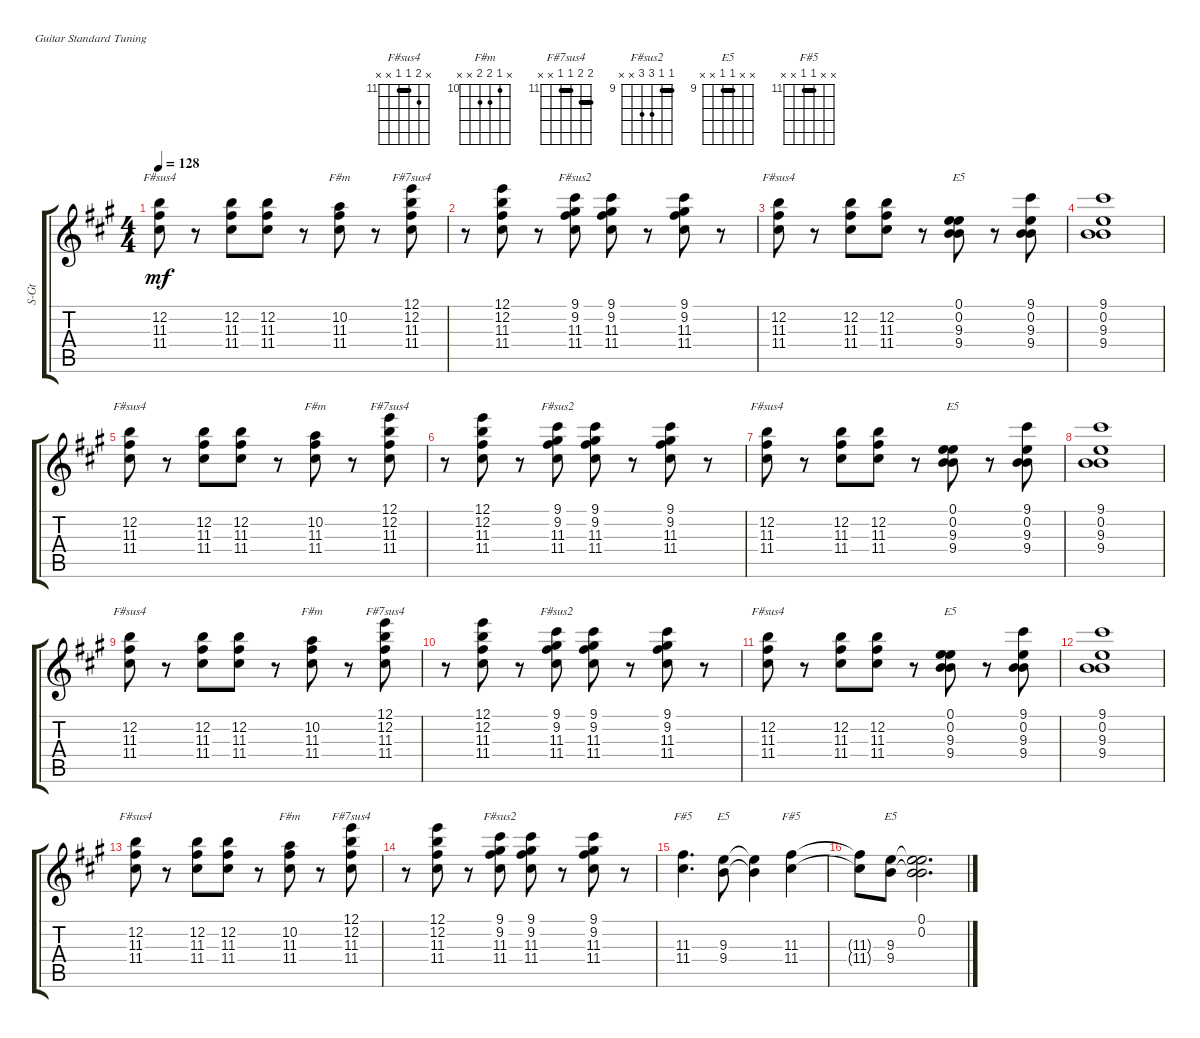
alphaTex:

\defaultSystemsLayout 4
\bracketExtendMode groupsimilarinstruments
\otherSystemsTrackNameOrientation horizontal
\track ("Steel Guitar" "S-Gt") {multiBarRest instrument acousticguitarsteel}
\staff {score tabs}
\tuning (E4 B3 G3 D3 A2 E2)
\chord ("F#sus4" x 12 11 11 x x) {firstfret 11 showfingering false barre 11}
\chord ("F#m" x 10 11 11 x x) {firstfret 10 showfingering false}
\chord ("F#7sus4" 12 12 11 11 x x) {firstfret 11 showfingering false barre (11 12)}
\chord ("F#sus2" 9 9 11 11 x x) {firstfret 9 showfingering false barre 9}
\chord ("E5" 8 8 9 9 x x) {firstfret 9 showfingering false}
\chord ("F#5" x x 11 11 x x) {firstfret 11 showfingering false barre 11}
\chord ("E5" x x 9 9 x x) {firstfret 9 showfingering false barre 9}
\ts (4 4)
\tempo 128
\clef g2
\ks a
(11.4{acc #} 11.3{acc #} 12.2{acc forcenatural}).8{ch "F#sus4" dy mf} r.8 (11.4{acc #} 11.3{acc #} 12.2{acc forcenatural}).8 (11.4{acc #} 11.3{acc #} 12.2{acc forcenatural}).8 r.8 (11.4{acc #} 11.3{acc #} 10.2{acc forcenatural}).8{ch "F#m"} r.8 (11.4{acc #} 11.3{acc #} 12.2{acc forcenatural} 12.1{acc forcenatural}).8{ch "F#7sus4"} |
r.8 (12.1{acc forcenatural} 12.2{acc forcenatural} 11.3{acc #} 11.4{acc #}).8 r.8 (9.1{acc #} 9.2{acc #} 11.4{acc #} 11.3{acc #}).8{ch "F#sus2"} (9.1{acc #} 9.2{acc #} 11.3{acc #} 11.4{acc #}).8 r.8 (9.1{acc #} 9.2{acc #} 11.4{acc #} 11.3{acc #}).8 r.8 |
(12.2{acc forcenatural} 11.3{acc #} 11.4{acc #}).8{ch "F#sus4"} r.8 (11.4{acc #} 11.3{acc #} 12.2{acc forcenatural}).8 (11.4{acc #} 11.3{acc #} 12.2{acc forcenatural}).8 r.8 (0.1{acc forcenatural} 0.2{acc forcenatural} 9.3{acc forcenatural} 9.4{acc forcenatural}).8{ch "E5"} r.8 (9.4{acc forcenatural} 9.3{acc forcenatural} 0.2{acc forcenatural} 9.1{acc #}).8 |
(9.1{acc #} 0.2{acc forcenatural} 9.3{acc forcenatural} 9.4{acc forcenatural}).1 |
(11.4{acc #} 11.3{acc #} 12.2{acc forcenatural}).8{ch "F#sus4"} r.8 (11.4{acc #} 11.3{acc #} 12.2{acc forcenatural}).8 (11.4{acc #} 11.3{acc #} 12.2{acc forcenatural}).8 r.8 (11.4{acc #} 11.3{acc #} 10.2{acc forcenatural}).8{ch "F#m"} r.8 (11.4{acc #} 11.3{acc #} 12.2{acc forcenatural} 12.1{acc forcenatural}).8{ch "F#7sus4"} |
r.8 (12.1{acc forcenatural} 12.2{acc forcenatural} 11.3{acc #} 11.4{acc #}).8 r.8 (9.1{acc #} 9.2{acc #} 11.4{acc #} 11.3{acc #}).8{ch "F#sus2"} (9.1{acc #} 9.2{acc #} 11.3{acc #} 11.4{acc #}).8 r.8 (9.1{acc #} 9.2{acc #} 11.4{acc #} 11.3{acc #}).8 r.8 |
(12.2{acc forcenatural} 11.3{acc #} 11.4{acc #}).8{ch "F#sus4"} r.8 (11.4{acc #} 11.3{acc #} 12.2{acc forcenatural}).8 (11.4{acc #} 11.3{acc #} 12.2{acc forcenatural}).8 r.8 (0.1{acc forcenatural} 0.2{acc forcenatural} 9.3{acc forcenatural} 9.4{acc forcenatural}).8{ch "E5"} r.8 (9.4{acc forcenatural} 9.3{acc forcenatural} 0.2{acc forcenatural} 9.1{acc #}).8 |
(9.1{acc #} 0.2{acc forcenatural} 9.3{acc forcenatural} 9.4{acc forcenatural}).1 |
(11.4{acc #} 11.3{acc #} 12.2{acc forcenatural}).8{ch "F#sus4"} r.8 (11.4{acc #} 11.3{acc #} 12.2{acc forcenatural}).8 (11.4{acc #} 11.3{acc #} 12.2{acc forcenatural}).8 r.8 (11.4{acc #} 11.3{acc #} 10.2{acc forcenatural}).8{ch "F#m"} r.8 (11.4{acc #} 11.3{acc #} 12.2{acc forcenatural} 12.1{acc forcenatural}).8{ch "F#7sus4"} |
r.8 (12.1{acc forcenatural} 12.2{acc forcenatural} 11.3{acc #} 11.4{acc #}).8 r.8 (9.1{acc #} 9.2{acc #} 11.4{acc #} 11.3{acc #}).8{ch "F#sus2"} (9.1{acc #} 9.2{acc #} 11.3{acc #} 11.4{acc #}).8 r.8 (9.1{acc #} 9.2{acc #} 11.4{acc #} 11.3{acc #}).8 r.8 |
(12.2{acc forcenatural} 11.3{acc #} 11.4{acc #}).8{ch "F#sus4"} r.8 (11.4{acc #} 11.3{acc #} 12.2{acc forcenatural}).8 (11.4{acc #} 11.3{acc #} 12.2{acc forcenatural}).8 r.8 (0.1{acc forcenatural} 0.2{acc forcenatural} 9.3{acc forcenatural} 9.4{acc forcenatural}).8{ch "E5"} r.8 (9.4{acc forcenatural} 9.3{acc forcenatural} 0.2{acc forcenatural} 9.1{acc #}).8 |
(9.1{acc #} 0.2{acc forcenatural} 9.3{acc forcenatural} 9.4{acc forcenatural}).1 |
(11.4{acc #} 11.3{acc #} 12.2{acc forcenatural}).8{ch "F#sus4"} r.8 (11.4{acc #} 11.3{acc #} 12.2{acc forcenatural}).8 (11.4{acc #} 11.3{acc #} 12.2{acc forcenatural}).8 r.8 (11.4{acc #} 11.3{acc #} 10.2{acc forcenatural}).8{ch "F#m"} r.8 (11.4{acc #} 11.3{acc #} 12.2{acc forcenatural} 12.1{acc forcenatural}).8{ch "F#7sus4"} |
r.8 (12.1{acc forcenatural} 12.2{acc forcenatural} 11.3{acc #} 11.4{acc #}).8 r.8 (9.1{acc #} 9.2{acc #} 11.4{acc #} 11.3{acc #}).8{ch "F#sus2"} (9.1{acc #} 9.2{acc #} 11.3{acc #} 11.4{acc #}).8 r.8 (9.1{acc #} 9.2{acc #} 11.4{acc #} 11.3{acc #}).8 r.8 |
(11.3{acc #} 11.4{acc #}).4{d ch "F#5"} (9.4{acc forcenatural} 9.3{acc forcenatural}).8{ch "E5"} (9.3{t acc forcenatural} 9.4{t acc forcenatural}).4 (11.4{acc #} 11.3{acc #}).4{ch "F#5"} |
(11.3{t acc #} 11.4{t acc #}).8 (9.4{acc forcenatural} 9.3{acc forcenatural}).8{ch "E5"} (0.2{acc forcenatural} 0.1{acc forcenatural} 9.3{t acc forcenatural} 9.4{t acc forcenatural}).2{d}
